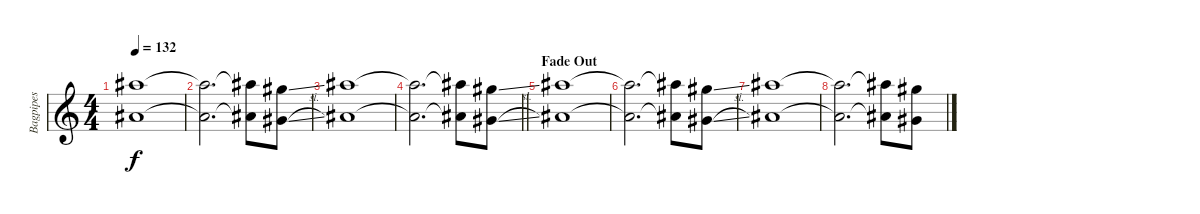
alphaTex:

\track ("Bagpipes" "Bagpipes") {instrument bagpipe}
\staff {score}
\tuning (E4 B3 G3 D3 A2 E2) {hide}
\ts (4 4)
\tempo 132
\clef g2
\ks c
(18.1 15.3).1{dy f} |
(18.1{t} 15.3{t}).2{d} (18.1{t} 15.3{t}).8 (16.1{sl} 13.3{sl}).8 |
(18.1 15.3).1 |
\barLineRight lightlight
(18.1{t} 15.3{t}).2{d} (18.1{t} 15.3{t}).8 (16.1{sl} 13.3{sl}).8 |
\section ("" "Fade Out")
(18.1 15.3).1 |
(18.1{t} 15.3{t}).2{d} (18.1{t} 15.3{t}).8 (16.1{sl} 13.3{sl}).8 |
(18.1 15.3).1 |
(18.1{t} 15.3{t}).2{d} (18.1{t} 15.3{t}).8 (16.1 13.3).8
